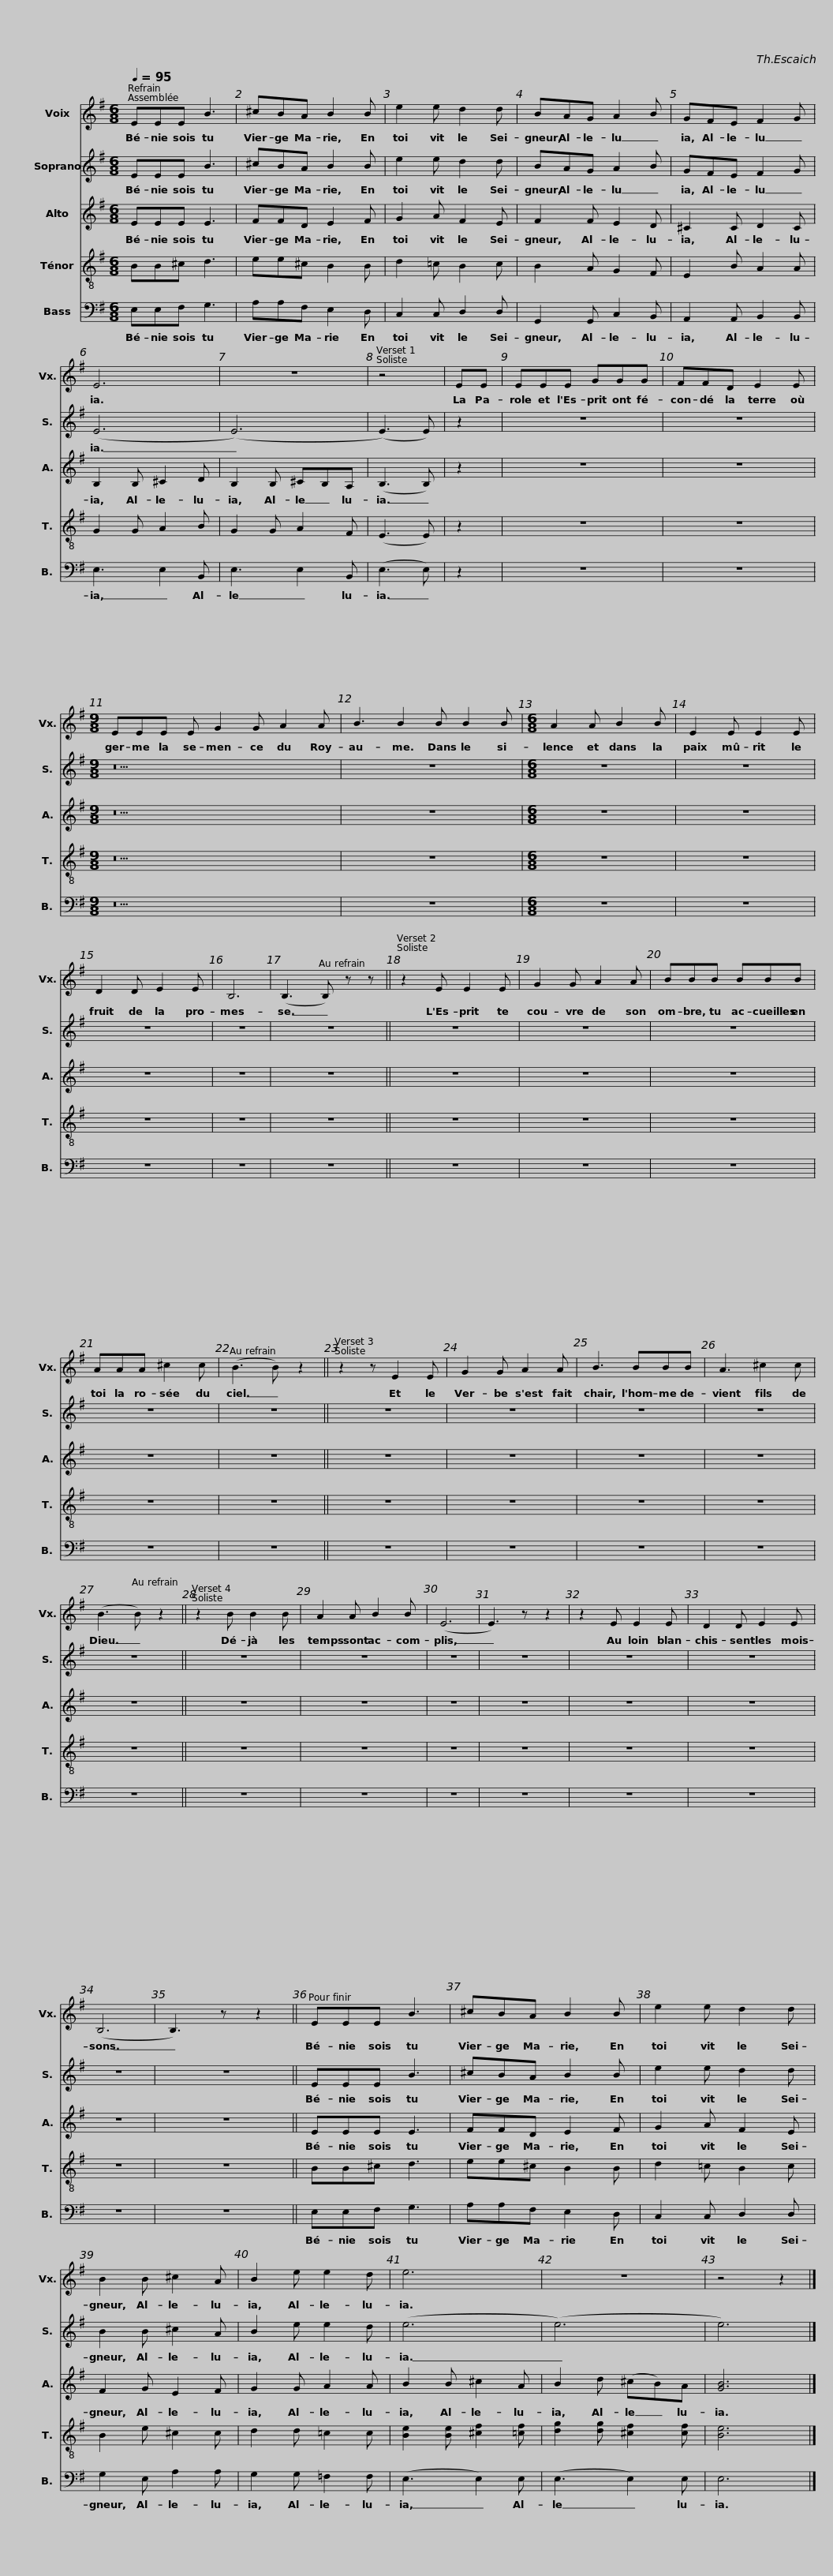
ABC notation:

X:1
%%score 1 2 3 4 5
L:1/8
Q:1/4=95
M:6/8
I:linebreak $
K:G
V:1 treble
V:2 treble
V:3 treble
V:4 treble-8
V:5 bass
V:1
 EEE B3 | ^cBA B2 B | e2 e d2 d | BAG A2 B |$ GFE F2 G | %5
 E6 | z6 | z4 | EE | EEE GGG |$ %10
 FFD E2 E |[M:9/8] EEE E G2 G A2 A | B3 B2 B B2 B |[M:6/8] A2 A B2 B |$ E2 E E2 E | %15
 D2 D E2 E | B,6 | (B,3 B,) z z || z2 E E2 E | G2 G A2 A |$ %20
 BBB BBB | AAA ^c2 c | (B3 B) z2 ||$ z2 z E2 E | G2 G A2 A | %25
 B3 BBB | A3 ^c2 c | (B3 B) z2 ||$ z2 B B2 B | A2 A B2 B | %30
 (E6 | E3) z z2 |$ z2 E E2 E | D2 D E2 E | (B,6 | %35
 B,3) z z2 ||$ EEE B3 | ^cBA B2 B | e2 e d2 d | B2 B ^c2 A |$ %40
 B2 e e2 d | e6 | z6 | z4 z2 |] %44
V:2
 EEE B3 | ^cBA B2 B | e2 e d2 d | BAG A2 B |$ GFE F2 G | %5
 (E6 | (E6) | (E3) E) | z2 | z6 |$ %10
 z6 |[M:9/8] z10 | z9 |[M:6/8] z6 |$ z6 | %15
 z6 | z6 | z6 || z6 | z6 |$ %20
 z6 | z6 | z6 ||$ z6 | z6 | %25
 z6 | z6 | z6 ||$ z6 | z6 | %30
 z6 | z6 |$ z6 | z6 | z6 | %35
 z6 ||$ EEE B3 | ^cBA B2 B | e2 e d2 d | B2 B ^c2 A |$ %40
 B2 e e2 d | (e6 | (e6) | e6) |] %44
V:3
 EEE E3 | FFD E2 F | G2 A F2 E | F2 F E2 D |$ ^C2 C D2 C | %5
 B,2 B, ^C2 D | B,2 B, ^CB,A, | (B,3 B,) | z2 | z6 |$ %10
 z6 |[M:9/8] z10 | z9 |[M:6/8] z6 |$ z6 | %15
 z6 | z6 | z6 || z6 | z6 |$ %20
 z6 | z6 | z6 ||$ z6 | z6 | %25
 z6 | z6 | z6 ||$ z6 | z6 | %30
 z6 | z6 |$ z6 | z6 | z6 | %35
 z6 ||$ EEE E3 | FFD E2 F | G2 A F2 E | F2 G E2 F |$ %40
 G2 G A2 A | B2 B ^c2 A | B2 d (^cB)A | [GB]6 |] %44
V:4
 BB^c d3 | ee^c B2 B | d2 =c B2 c | B2 A G2 F |$ E2 B A2 A | %5
 G2 G A2 B | G2 G A2 F | (E3 E) | z2 | z6 |$ %10
 z6 |[M:9/8] z10 | z9 |[M:6/8] z6 |$ z6 | %15
 z6 | z6 | z6 || z6 | z6 |$ %20
 z6 | z6 | z6 ||$ z6 | z6 | %25
 z6 | z6 | z6 ||$ z6 | z6 | %30
 z6 | z6 |$ z6 | z6 | z6 | %35
 z6 ||$ BB^c d3 | ee^c B2 B | d2 =c B2 c | B2 e ^c2 c |$ %40
 d2 d =c2 c | [Be]2 [Be] [^cf]2 [=cf] | [dg]2 [dg] [^cf]2 [cf] | [Be]6 |] %44
V:5
 E,E,F, G,3 | A,A,F, E,2 D, | C,2 C, D,2 D, | G,,2 G,, C,2 B,, |$ A,,2 A,, B,,2 B,, | %5
 E,3 E,2 B,, | E,3 E,2 B,, | (E,3 E,) | z2 | z6 |$ %10
 z6 |[M:9/8] z10 | z9 |[M:6/8] z6 |$ z6 | %15
 z6 | z6 | z6 || z6 | z6 |$ %20
 z6 | z6 | z6 ||$ z6 | z6 | %25
 z6 | z6 | z6 ||$ z6 | z6 | %30
 z6 | z6 |$ z6 | z6 | z6 | %35
 z6 ||$ E,E,F, G,3 | A,A,F, E,2 D, | C,2 C, D,2 D, | G,2 E, A,2 A, |$ %40
 G,2 G, =F,2 F, | (E,3 E,2) E, | (E,3 E,2) E, | E,6 |] %44
